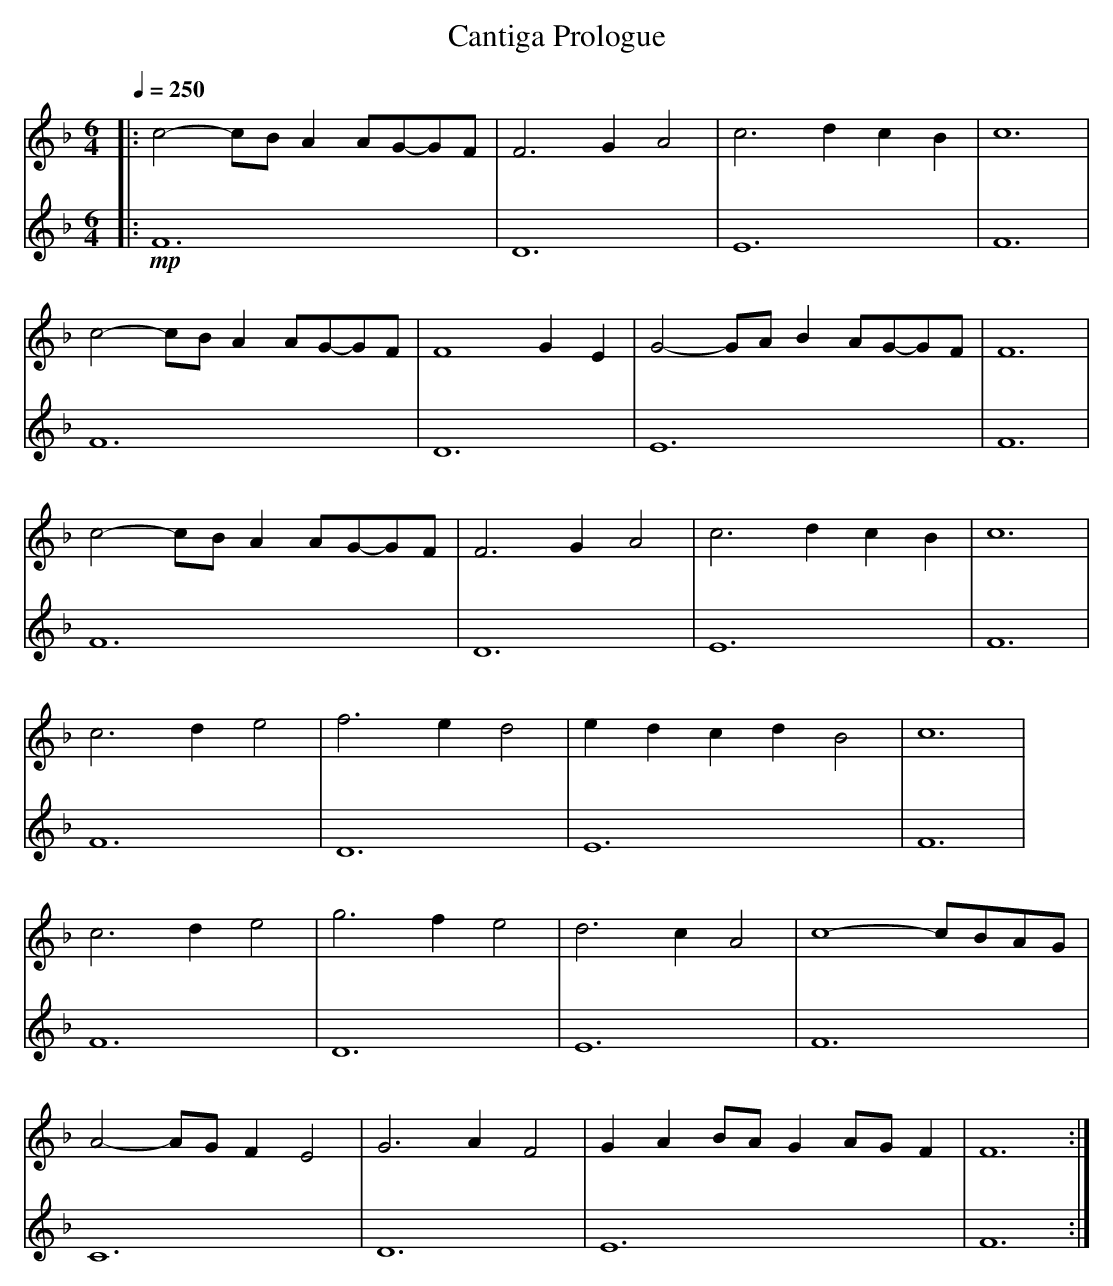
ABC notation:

X:1
T:Cantiga Prologue
M:6/4
L:1/4
Q:250
K:F
V:1
|: c2-c/B/ A A/G/-G/F/ | F3 G A2 | c3 dcB | c6 |
c2-c/B/ A A/G/-G/F/ | F4 G E | G2-G/A/ B A/G/-G/F/ | F6 |
c2-c/B/ A A/G/-G/F/ | F3 G A2 | c3 dcB | c6 |
c3 d e2 | f3 e d2 | edc d B2 | c6 |
c3 d e2 | g3 f e2 | d3 c A2 | c4-c/B/A/G/ |
A2-A/G/ F E2 | G3 A F2 | GAB/A/ G A/G/F | F6 :|
V:2
|: +mp+ \
F6 | D6 | E6 | F6 |
F6 | D6 | E6 | F6 |
F6 | D6 | E6 | F6 |
F6 | D6 | E6 | F6 |
F6 | D6 | E6 | F6 |
C6 | D6 | E6 | F6 :|
